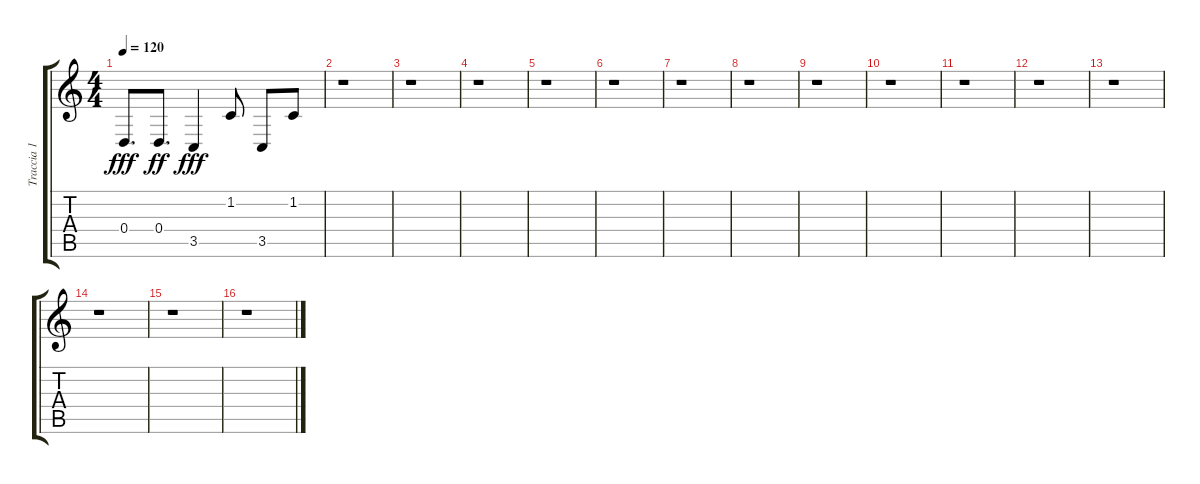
\track ("Traccia 1" "Traccia 1") {instrument lead1square}
\staff {score tabs}
\tuning (E4 B3 G3 D3 A2 E2) {hide}
\ts (4 4)
\tempo 120
\clef g2
\ks c
0.4.8{d dy fff} 0.4.8{d dy ff} 3.5.4{dy fff} 1.2.8 3.5.8 1.2.8 |
r.1 |
r.1 |
r.1 |
r.1 |
r.1 |
r.1 |
r.1 |
r.1 |
r.1 |
r.1 |
r.1 |
r.1 |
r.1 |
r.1 |
r.1
